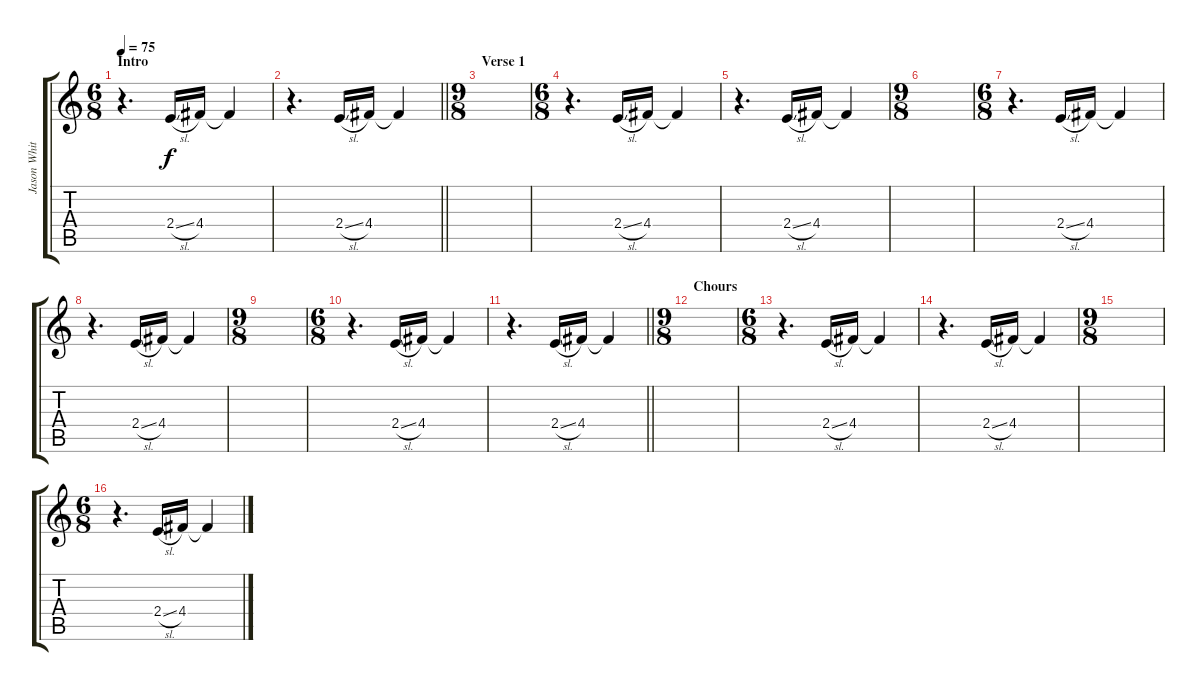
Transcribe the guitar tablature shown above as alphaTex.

\track ("Jason White - Guitar" "Jason Whit") {instrument acousticguitarsteel}
\staff {score tabs}
\tuning (E4 B3 G3 D3 A2 E2) {hide}
\ts (6 8)
\section ("" "Intro")
\tempo 75
\clef g2
\ks c
r.4{d dy f instrument acousticguitarsteel} 2.4{sl}.16 4.4.16 4.4{t}.4 |
\barLineRight lightlight
r.4{d} 2.4{sl}.16 4.4.16 4.4{t}.4 |
\ts (9 8)
\section ("" "Verse 1")
|
\ts (6 8)
r.4{d} 2.4{sl}.16 4.4.16 4.4{t}.4 |
r.4{d} 2.4{sl}.16 4.4.16 4.4{t}.4 |
\ts (9 8)
|
\ts (6 8)
r.4{d} 2.4{sl}.16 4.4.16 4.4{t}.4 |
r.4{d} 2.4{sl}.16 4.4.16 4.4{t}.4 |
\ts (9 8)
|
\ts (6 8)
r.4{d} 2.4{sl}.16 4.4.16 4.4{t}.4 |
\barLineRight lightlight
r.4{d} 2.4{sl}.16 4.4.16 4.4{t}.4 |
\ts (9 8)
\section ("" "Chours")
|
\ts (6 8)
r.4{d} 2.4{sl}.16 4.4.16 4.4{t}.4 |
r.4{d} 2.4{sl}.16 4.4.16 4.4{t}.4 |
\ts (9 8)
|
\ts (6 8)
r.4{d} 2.4{sl}.16 4.4.16 4.4{t}.4
